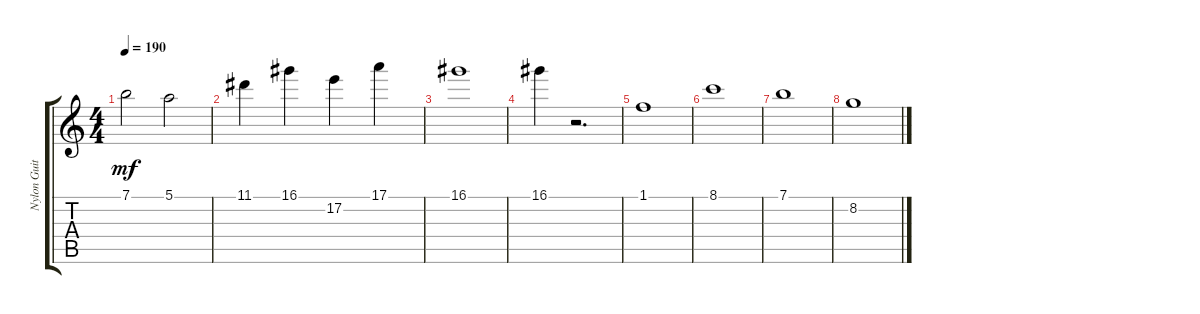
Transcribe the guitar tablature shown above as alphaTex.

\track ("Nylon Guitar" "Nylon Guit") {instrument acousticguitarnylon}
\staff {score tabs}
\tuning (E4 B3 G3 D3 A2 E2) {hide}
\ts (4 4)
\tempo 190
\clef g2
\ks c
7.1.2{dy mf} 5.1.2 |
11.1.4 16.1.4 17.2.4 17.1.4 |
16.1.1 |
16.1.4 r.2{d} |
1.1.1 |
8.1.1 |
7.1.1 |
8.2.1
